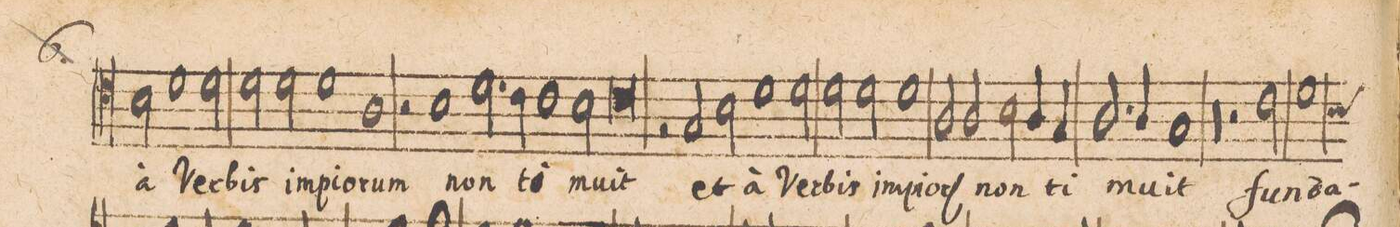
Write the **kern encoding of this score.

**kern	**text
*I"TENOR.	*
*clefC4	*
*k[]	*
*met(C|)	*
*M2/1	*
2B\	ā
1d\	Ver-
=28-	=28-
2d\	-bis
2d\	im-
2d\	-pi-
=29-	=29-
1d	-o-
1A	-rum
=30-	=30-
2r	.
1B	non
2.d\	ti-
=31-	=31-
4c\	.
1c	-mu-
2B\	.
=32-	=32-
0c	-it
=33-	=33-
2r	.
2G/	et
2B\	ā
1d\	Ver-
=34-	=34-
2d\	-bis
2d\	im-
2d\	-pi-
=35-	=35-
1d	-o-
2A/	-r(um)
2A/	non
=36-	=36-
2B\	ti-
4A/	.
4G/	.
2.A/	.
4A/	-mu-
=37-	=37-
1G	-it
00r	.
=38-	=38-
=39-	=39-
2r	.
2c\	fun-
=40-	=40-
1d	-da-
*custos:B	*
*-	*-
